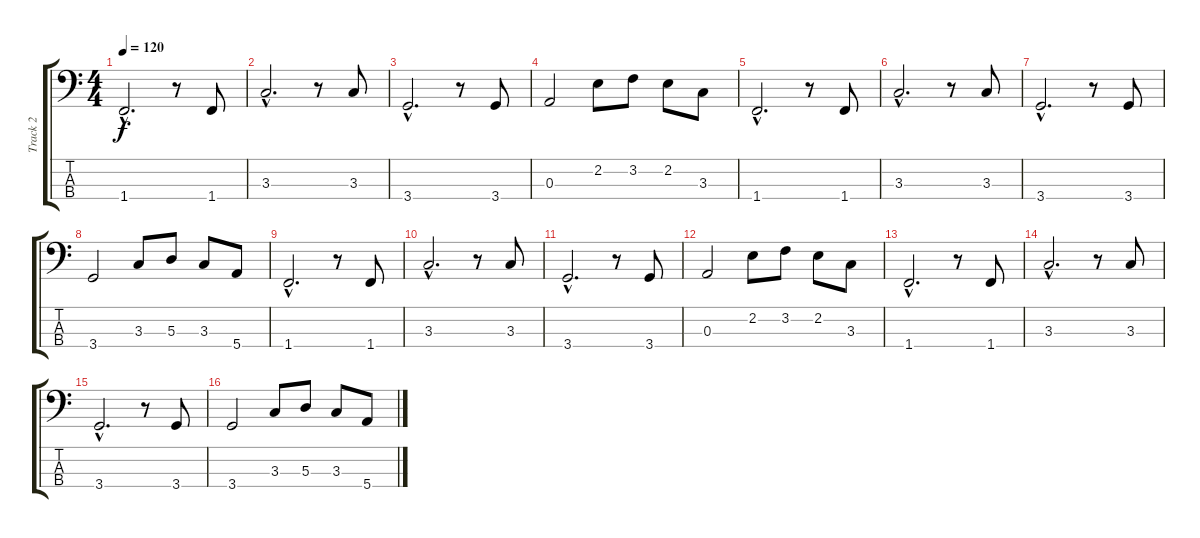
\track ("Track 2" "Track 2") {instrument acousticguitarnylon}
\staff {score tabs}
\tuning (G2 D2 A1 E1) {hide}
\ts (4 4)
\tempo 120
\clef f4
\ks c
1.4{hac}.2{d dy f} r.8 1.4.8 |
3.3{hac}.2{d} r.8 3.3.8 |
3.4{hac}.2{d} r.8 3.4.8 |
0.3.2 2.2.8 3.2.8 2.2.8 3.3.8 |
1.4{hac}.2{d} r.8 1.4.8 |
3.3{hac}.2{d} r.8 3.3.8 |
3.4{hac}.2{d} r.8 3.4.8 |
3.4.2 3.3.8 5.3.8 3.3.8 5.4.8 |
1.4{hac}.2{d} r.8 1.4.8 |
3.3{hac}.2{d} r.8 3.3.8 |
3.4{hac}.2{d} r.8 3.4.8 |
0.3.2 2.2.8 3.2.8 2.2.8 3.3.8 |
1.4{hac}.2{d} r.8 1.4.8 |
3.3{hac}.2{d} r.8 3.3.8 |
3.4{hac}.2{d} r.8 3.4.8 |
3.4.2 3.3.8 5.3.8 3.3.8 5.4.8
